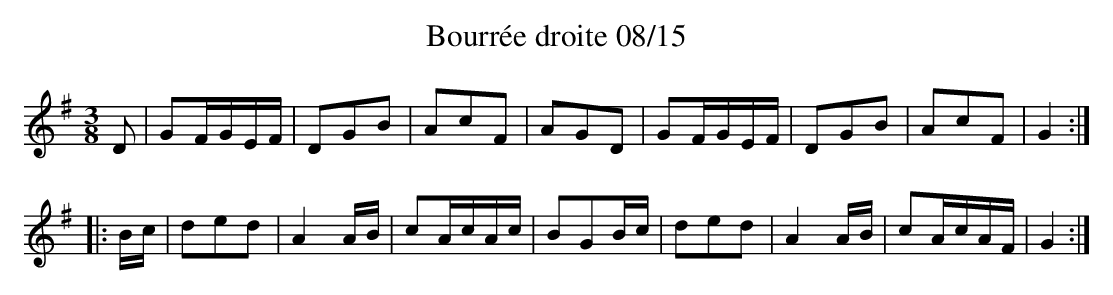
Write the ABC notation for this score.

X:1
T:Bourrée droite 08/15
M:3/8
L:1/8
K:G
D|GF/G/E/F/|DGB|AcF|AGD|\
GF/G/E/F/|DGB|AcF|G2:|
|:B/c/|ded|A2A/B/|cA/c/A/c/|BGB/c/|\
ded|A2A/B/|cA/c/A/F/|G2:|
